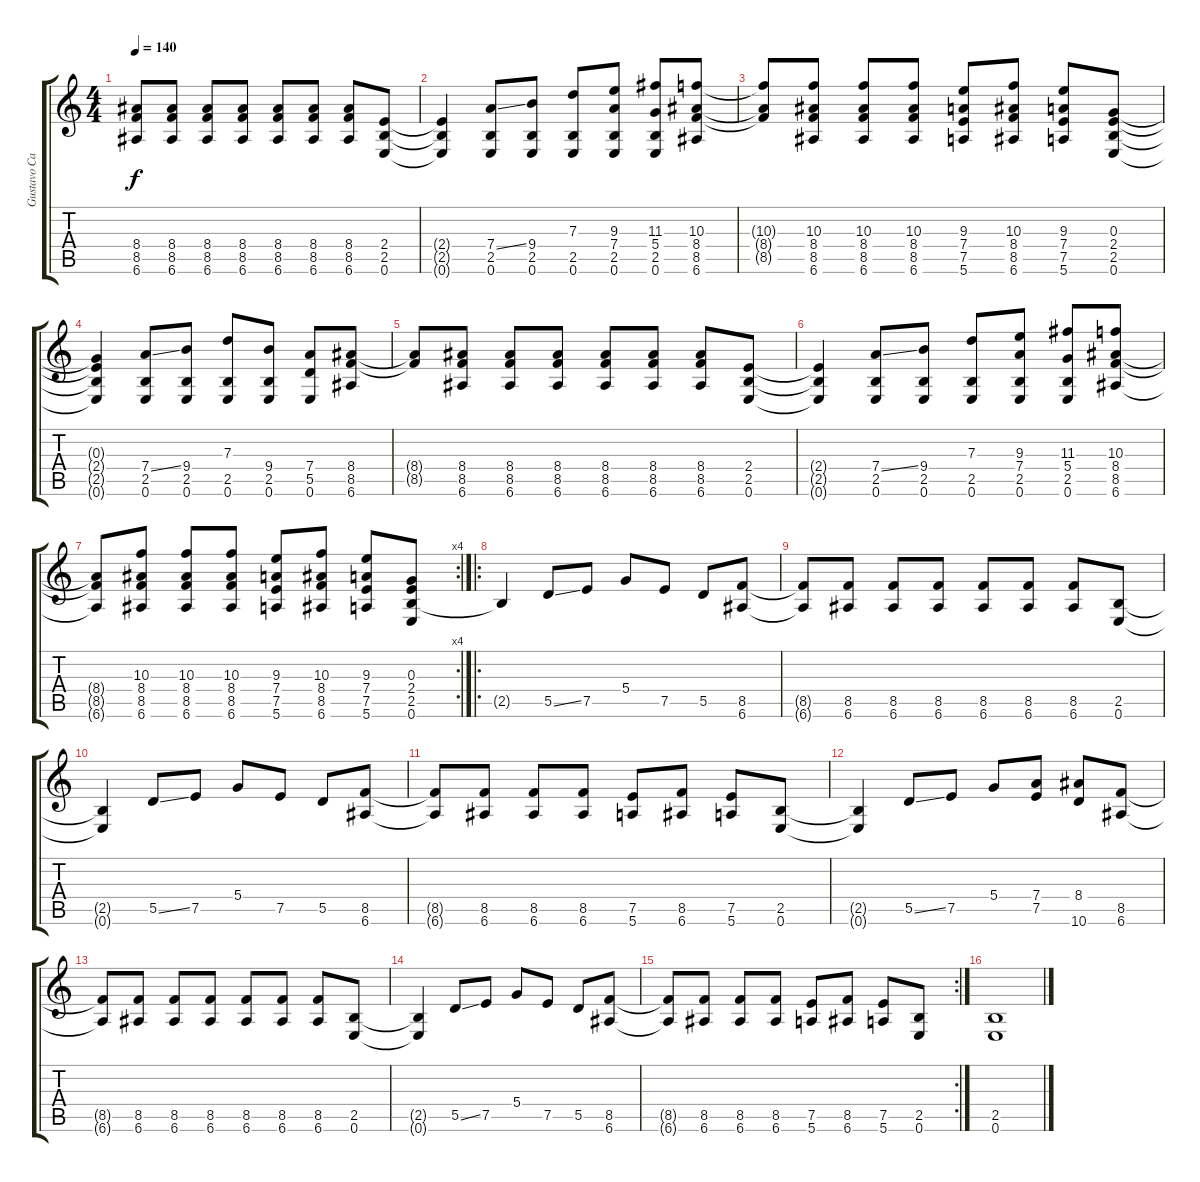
\track ("Gustavo Campos" "Gustavo Ca") {instrument distortionguitar}
\staff {score tabs}
\tuning (E4 B3 G3 D3 A2 E2) {hide}
\ts (4 4)
\tempo 140
\clef g2
\ks c
(8.4{t} 8.5{t} 6.6{t}).8{dy f} (8.4 8.5 6.6).8 (8.4 8.5 6.6).8 (8.4 8.5 6.6).8 (8.4 8.5 6.6).8 (8.4 8.5 6.6).8 (8.4 8.5 6.6).8 (2.4 2.5 0.6).8 |
(2.4{t} 2.5{t} 0.6{t}).4 (7.4{ss} 2.5 0.6).8 (9.4 2.5 0.6).8 (7.3 2.5 0.6).8 (9.3 7.4 2.5 0.6).8 (11.3 5.4 2.5 0.6).8 (10.3 8.4 8.5 6.6).8 |
(10.3{t} 8.4{t} 8.5{t}).8 (10.3 8.4 8.5 6.6).8 (10.3 8.4 8.5 6.6).8 (10.3 8.4 8.5 6.6).8 (9.3 7.4 7.5 5.6).8 (10.3 8.4 8.5 6.6).8 (9.3 7.4 7.5 5.6).8 (0.3 2.4 2.5 0.6).8 |
(0.3{t} 2.4{t} 2.5{t} 0.6{t}).4 (7.4{ss} 2.5 0.6).8 (9.4 2.5 0.6).8 (7.3 2.5 0.6).8 (9.4 2.5 0.6).8 (7.4 5.5 0.6).8 (8.4 8.5 6.6).8 |
(8.4{t} 8.5{t}).8 (8.4 8.5 6.6).8 (8.4 8.5 6.6).8 (8.4 8.5 6.6).8 (8.4 8.5 6.6).8 (8.4 8.5 6.6).8 (8.4 8.5 6.6).8 (2.4 2.5 0.6).8 |
(2.4{t} 2.5{t} 0.6{t}).4 (7.4{ss} 2.5 0.6).8 (9.4 2.5 0.6).8 (7.3 2.5 0.6).8 (9.3 7.4 2.5 0.6).8 (11.3 5.4 2.5 0.6).8 (10.3 8.4 8.5 6.6).8 |
\rc 4
(8.4{t} 8.5{t} 6.6{t}).8 (10.3 8.4 8.5 6.6).8 (10.3 8.4 8.5 6.6).8 (10.3 8.4 8.5 6.6).8 (9.3 7.4 7.5 5.6).8 (10.3 8.4 8.5 6.6).8 (9.3 7.4 7.5 5.6).8 (0.3 2.4 2.5 0.6).8 |
\ro
2.5{t}.4{instrument distortionguitar} 5.5{ss}.8 7.5.8 5.4.8 7.5.8 5.5.8 (8.5 6.6).8 |
(8.5{t} 6.6{t}).8 (8.5 6.6).8 (8.5 6.6).8 (8.5 6.6).8 (8.5 6.6).8 (8.5 6.6).8 (8.5 6.6).8 (2.5 0.6).8 |
(2.5{t} 0.6{t}).4 5.5{ss}.8 7.5.8 5.4.8 7.5.8 5.5.8 (8.5 6.6).8 |
(8.5{t} 6.6{t}).8 (8.5 6.6).8 (8.5 6.6).8 (8.5 6.6).8 (7.5 5.6).8 (8.5 6.6).8 (7.5 5.6).8 (2.5 0.6).8 |
(2.5{t} 0.6{t}).4 5.5{ss}.8 7.5.8 5.4.8 (7.4 7.5).8 (8.4 10.6).8 (8.5 6.6).8 |
(8.5{t} 6.6{t}).8 (8.5 6.6).8 (8.5 6.6).8 (8.5 6.6).8 (8.5 6.6).8 (8.5 6.6).8 (8.5 6.6).8 (2.5 0.6).8 |
(2.5{t} 0.6{t}).4 5.5{ss}.8 7.5.8 5.4.8 7.5.8 5.5.8 (8.5 6.6).8 |
\rc 2
(8.5{t} 6.6{t}).8 (8.5 6.6).8 (8.5 6.6).8 (8.5 6.6).8 (7.5 5.6).8 (8.5 6.6).8 (7.5 5.6).8 (2.5 0.6).8 |
(2.5 0.6).1
